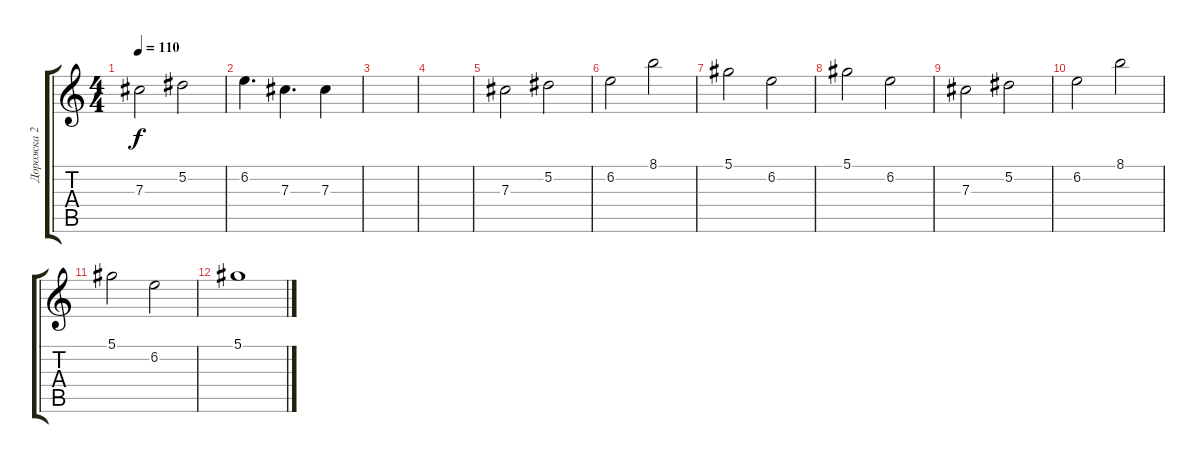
\track ("Дорожка 2" "Дорожка 2") {instrument electricguitarjazz}
\staff {score tabs}
\tuning (Eb4 Bb3 Gb3 Db3 Ab2 Db2) {hide}
\ts (4 4)
\tempo 110
\clef g2
\ks c
7.3.2{dy f} 5.2.2 |
6.2.4{d} 7.3.4{d} 7.3.4 |
|
|
7.3.2 5.2.2 |
6.2.2 8.1.2 |
5.1.2 6.2.2 |
5.1.2 6.2.2 |
7.3.2 5.2.2 |
6.2.2 8.1.2 |
5.1.2 6.2.2 |
5.1.1
